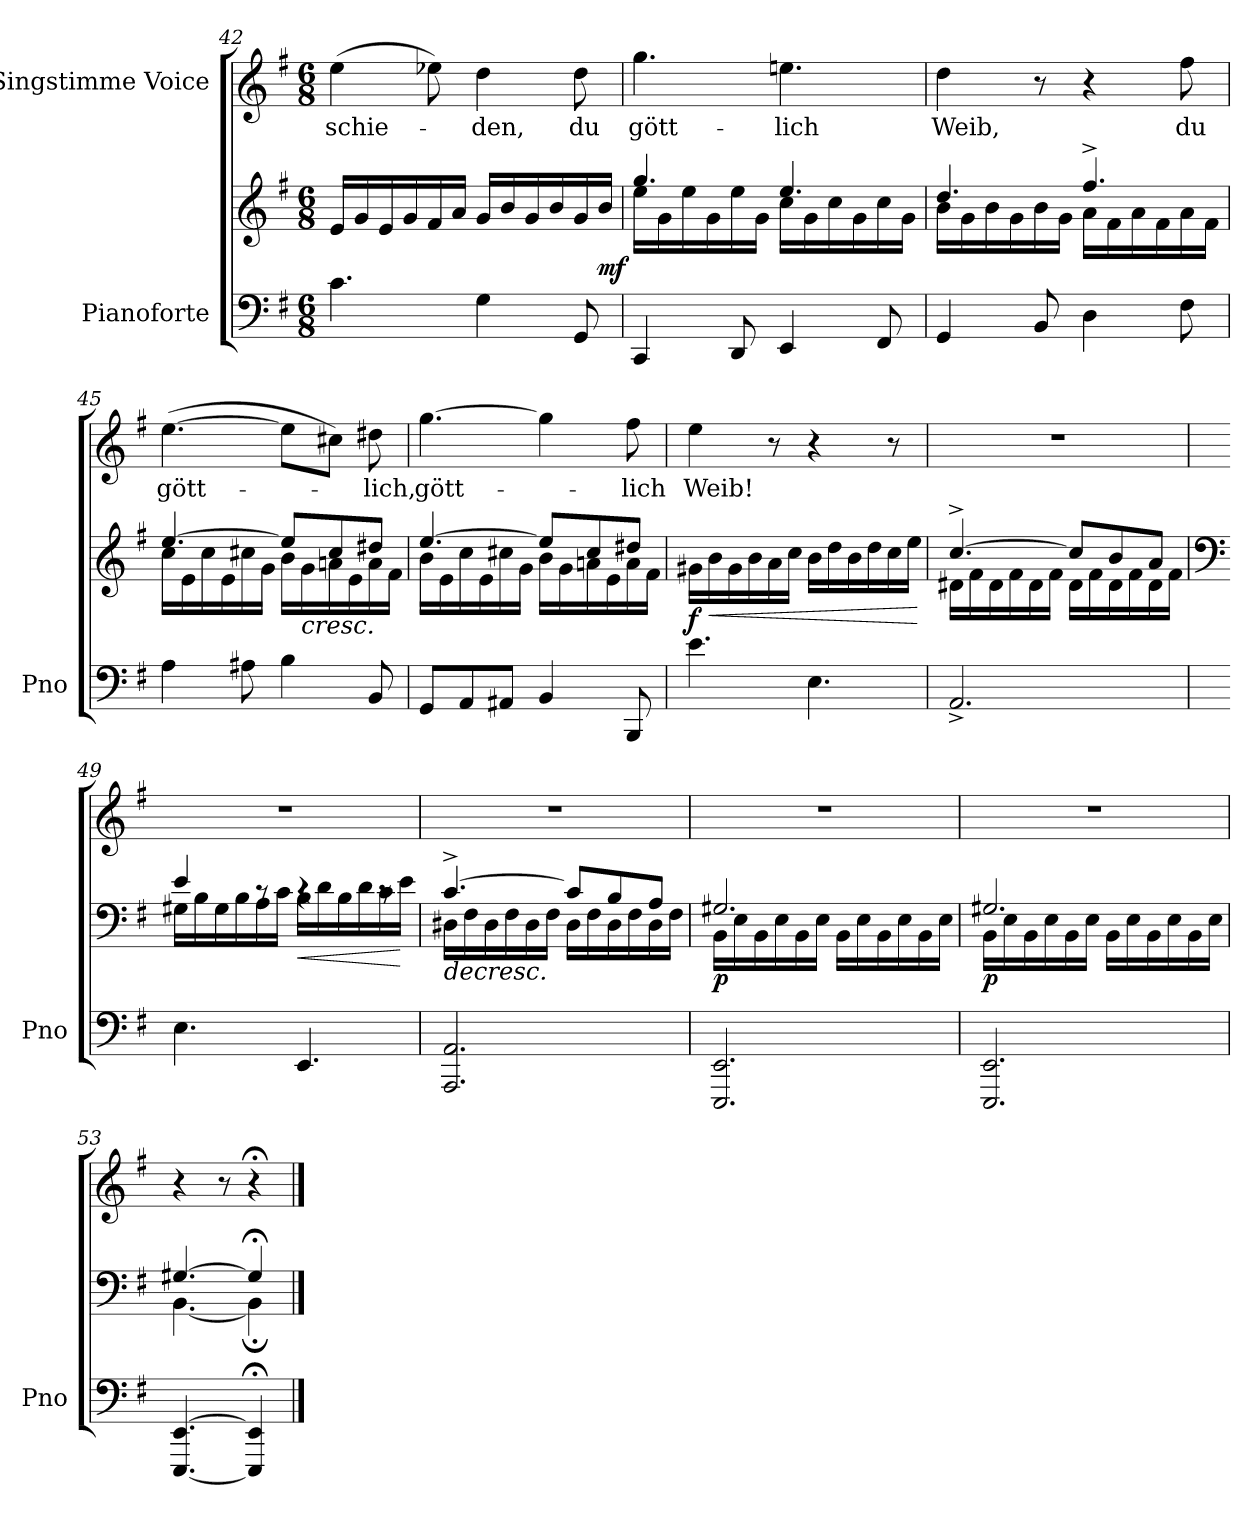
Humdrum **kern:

**kern	**kern	**dynam	**kern	**text
*part2	*part2	*part2	*part1	*part1
*staff3	*staff2	*staff2/3	*staff1	*staff1
*I"Pianoforte	*	*	*I"Singstimme Voice	*
*I'Pno	*	*	*	*
*clefF4	*clefG2	*	*clefG2	*
*k[f#]	*k[f#]	*	*k[f#]	*
*M6/8	*M6/8	*	*M6/8	*
=42	=42	=42	=42	=42
!	!	!	!	!LO:LY:b
4.c\	16e/LL	.	(>4ee\	-schie-
.	16g/	.	.	.
.	16e/	.	.	.
.	16g/	.	.	.
.	16f#/	.	8ee-X\)	.
.	16a/JJ	.	.	.
!	!	!	!	!LO:LY:b
4G\	16g/LL	.	4dd\	-den,
.	16b/	.	.	.
.	16g/	.	.	.
.	16b/	.	.	.
!	!	!	!	!LO:LY:b
8GG/	16g/	.	8dd\	du
!	!	!LO:DY:b	!	!
.	16b/JJ	mf	.	.
=43	=43	=43	=43	=43
*	*^	*	*	*
!	!	!	!	!	!LO:LY:b
4CC/	4.gg/	16ee\LL	.	4.gg\	gött-
.	.	16g\	.	.	.
.	.	16ee\	.	.	.
.	.	16g\	.	.	.
8DD/	.	16ee\	.	.	.
.	.	16g\JJ	.	.	.
!	!	!	!	!	!LO:LY:b
4EE/	4.ee/	16cc\LL	.	4.een\	-lich
.	.	16g\	.	.	.
.	.	16cc\	.	.	.
.	.	16g\	.	.	.
8FF#/	.	16cc\	.	.	.
.	.	16g\JJ	.	.	.
!!LO:LB:g=z
=44	=44	=44	=44	=44	=44
!	!	!	!	!	!LO:LY:b
4GG/	4.dd/	16b\LL	.	4dd\	Weib,
.	.	16g\	.	.	.
.	.	16b\	.	.	.
.	.	16g\	.	.	.
8BB/	.	16b\	.	8r	.
.	.	16g\JJ	.	.	.
4D\	4.ff#^/	16a\LL	.	4r	.
.	.	16f#\	.	.	.
.	.	16a\	.	.	.
.	.	16f#\	.	.	.
!	!	!	!	!	!LO:LY:b
8F#\	.	16a\	.	8ff#\	du
.	.	16f#\JJ	.	.	.
=45	=45	=45	=45	=45	=45
!	!	!	!	!	!LO:LY:b
4A\	[4.ee/	16cc\LL	.	(>[4.ee\	gött-
.	.	16e\	.	.	.
.	.	16cc\	.	.	.
.	.	16e\	.	.	.
8A#X\	.	16cc#X\	.	.	.
.	.	16g\JJ	.	.	.
4B\	8ee/L]	16b\LL	.	8ee\L]	.
!	!	!	!LO:HP:b	!	!
.	.	16g\	<	.	.
.	8cc#/	16an\	.	8cc#X\J)	.
.	.	16e\	.	.	.
!	!	!	!	!	!LO:LY:b
8BB/	8dd#X/J	16a\	.	8dd#X\	-lich,
.	.	16f#\JJ	.	.	.
=46	=46	=46	=46	=46	=46
!	!	!	!	!	!LO:LY:b
8GG/L	[4.ee/	16b\LL	.	[4.gg\	gött-
.	.	16e\	.	.	.
8AA/	.	16cc\	.	.	.
.	.	16e\	.	.	.
8AA#X/J	.	16cc#X\	.	.	.
.	.	16g\JJ	.	.	.
4BB/	8ee/L]	16b\LL	.	4gg\]	.
.	.	16g\	.	.	.
.	8cc#/	16an\	.	.	.
.	.	16e\	.	.	.
!	!	!	!	!	!LO:LY:b
8BBB/	8dd#X/J	16a\	.	8ff#\	-lich
.	.	16f#\JJ	.	.	.
!!LO:LB:g=z
=47	=47	=47	=47	=47	=47
!	!	!	!LO:DY:b	!	!LO:LY:b
*	*v	*v	*	*	*
4.e\	16g#X\LL	f	4ee\	Weib!
!	!	!LO:HP:b	!	!
.	16b\	<	.	.
.	16g#\	.	.	.
.	16b\	.	.	.
.	16a\	.	8r	.
.	16cc\JJ	.	.	.
4.E\	16b\LL	.	4r	.
.	16dd\	.	.	.
.	16b\	.	.	.
.	16dd\	.	.	.
.	16cc\	.	8r	.
.	16ee\JJ	.	.	.
.	.	[	.	.
=48	=48	=48	=48	=48
*	*^	*	*	*
2.AA^/	[4.cc^/	16d#X\LL	.	2.r	.
.	.	16f#\	.	.	.
.	.	16d#\	.	.	.
.	.	16f#\	.	.	.
.	.	16d#\	.	.	.
.	.	16f#\JJ	.	.	.
.	8cc/L]	16d#\LL	.	.	.
.	.	16f#\	.	.	.
.	8b/	16d#\	.	.	.
.	.	16f#\	.	.	.
.	8a/J	16d#\	.	.	.
.	.	16f#\JJ	.	.	.
=49	=49	=49	=49	=49	=49
*	*clefF4	*	*	*	*
4.E\	4e/	16G#X\LL	.	2.r	.
.	.	16B\	.	.	.
.	.	16G#\	.	.	.
.	.	16B\	.	.	.
.	8rc	16A\	.	.	.
.	.	16c\JJ	.	.	.
!	!	!	!LO:HP:b	!	!
4.EE/	4rc	16B\LL	<	.	.
.	.	16d\	.	.	.
.	.	16B\	.	.	.
.	.	16d\	.	.	.
.	8rc	16c\	.	.	.
.	.	16e\JJ	[	.	.
!!LO:LB:g=z
=50	=50	=50	=50	=50	=50
!	!	!	!LO:HP:b	!	!
2.AAA/ 2.AA/	[4.c^/	16D#X\LL	>	2.r	.
.	.	16F#\	.	.	.
.	.	16D#\	.	.	.
.	.	16F#\	.	.	.
.	.	16D#\	.	.	.
.	.	16F#\JJ	[	.	.
.	8c/L]	16D#\LL	.	.	.
.	.	16F#\	.	.	.
.	8B/	16D#\	.	.	.
.	.	16F#\	.	.	.
.	8A/J	16D#\	.	.	.
.	.	16F#\JJ	.	.	.
=51	=51	=51	=51	=51	=51
!	!	!	!LO:DY:b	!	!
2.EEE/ 2.EE/	2.G#X/	16BB\LL	p	2.r	.
.	.	16E\	.	.	.
.	.	16BB\	.	.	.
.	.	16E\	.	.	.
.	.	16BB\	.	.	.
.	.	16E\JJ	.	.	.
.	.	16BB\LL	.	.	.
.	.	16E\	.	.	.
.	.	16BB\	.	.	.
.	.	16E\	.	.	.
.	.	16BB\	.	.	.
.	.	16E\JJ	.	.	.
*	*v	*v	*	*	*
.	.	]	.	.
=52	=52	=52	=52	=52
*	*^	*	*	*
!	!	!	!LO:DY:b	!	!
2.EEE/ 2.EE/	2.G#X/	16BB\LL	p	2.r	.
.	.	16E\	.	.	.
.	.	16BB\	.	.	.
.	.	16E\	.	.	.
.	.	16BB\	.	.	.
.	.	16E\JJ	.	.	.
.	.	16BB\LL	.	.	.
.	.	16E\	.	.	.
.	.	16BB\	.	.	.
.	.	16E\	.	.	.
.	.	16BB\	.	.	.
.	.	16E\JJ	.	.	.
=53	=53	=53	=53	=53	=53
[4.EEE/ [4.EE/	[4.G#X/	[4.BB\	.	4r	.
.	.	.	.	8r	.
4EEE/];< 4EE/];<	4G#;</]	4BB;\]	.	4r;<	.
*	*v	*v	*	*	*
==	==	==	==	==
*-	*-	*-	*-	*-
